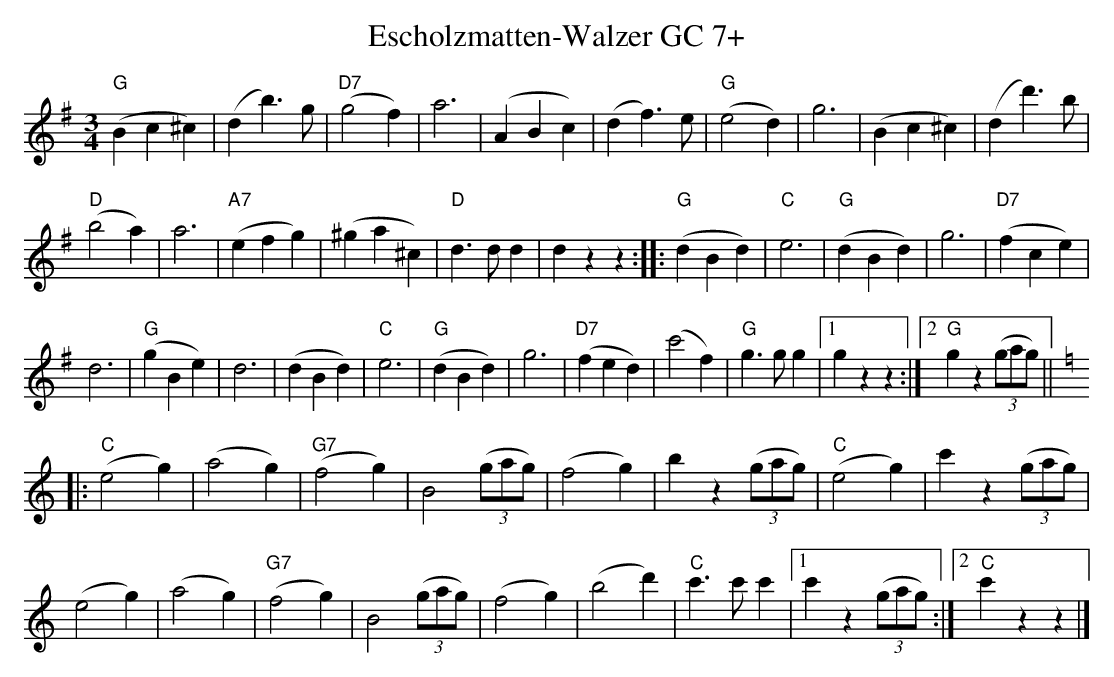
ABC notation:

X:1
T:Escholzmatten-Walzer GC 7+
M:3/4
L:1/4
K:Gmaj
"G"(Bc^c) | (db>)g | "D7"(g2f) | a3 | (ABc) | (df>)e | "G"(e2d) | g3 | (Bc^c) | (dd'>)b |
"D"(b2a) | a3 | "A7"(efg) | (^ga^c) | "D"d>dd | dzz :: "G"(dBd) | "C"e3 | "G"(dBd) | g3 | "D7"(fce) |
d3 | "G"(gBe) | d3 | (dBd) | "C"e3 | "G"(dBd) | g3 | "D7"(fed) | (c'2f) | "G"g>gg |1 gzz :|2 "G"gz ((3g/2a/2g/2) || [K:Cmaj]
|: "C"(e2g) | (a2g) | "G7"(f2g) | B2 ((3g/2a/2g/2) | (f2g) | bz ((3g/2a/2g/2) | "C"(e2g) | c'z ((3g/2a/2g/2) |
(e2g) | (a2g) | "G7"(f2g) | B2 ((3g/2a/2g/2) | (f2g) | (b2d') | "C"c'>c'c' |1 c'z ((3g/2a/2g/2) :|2 "C"c'zz |]
